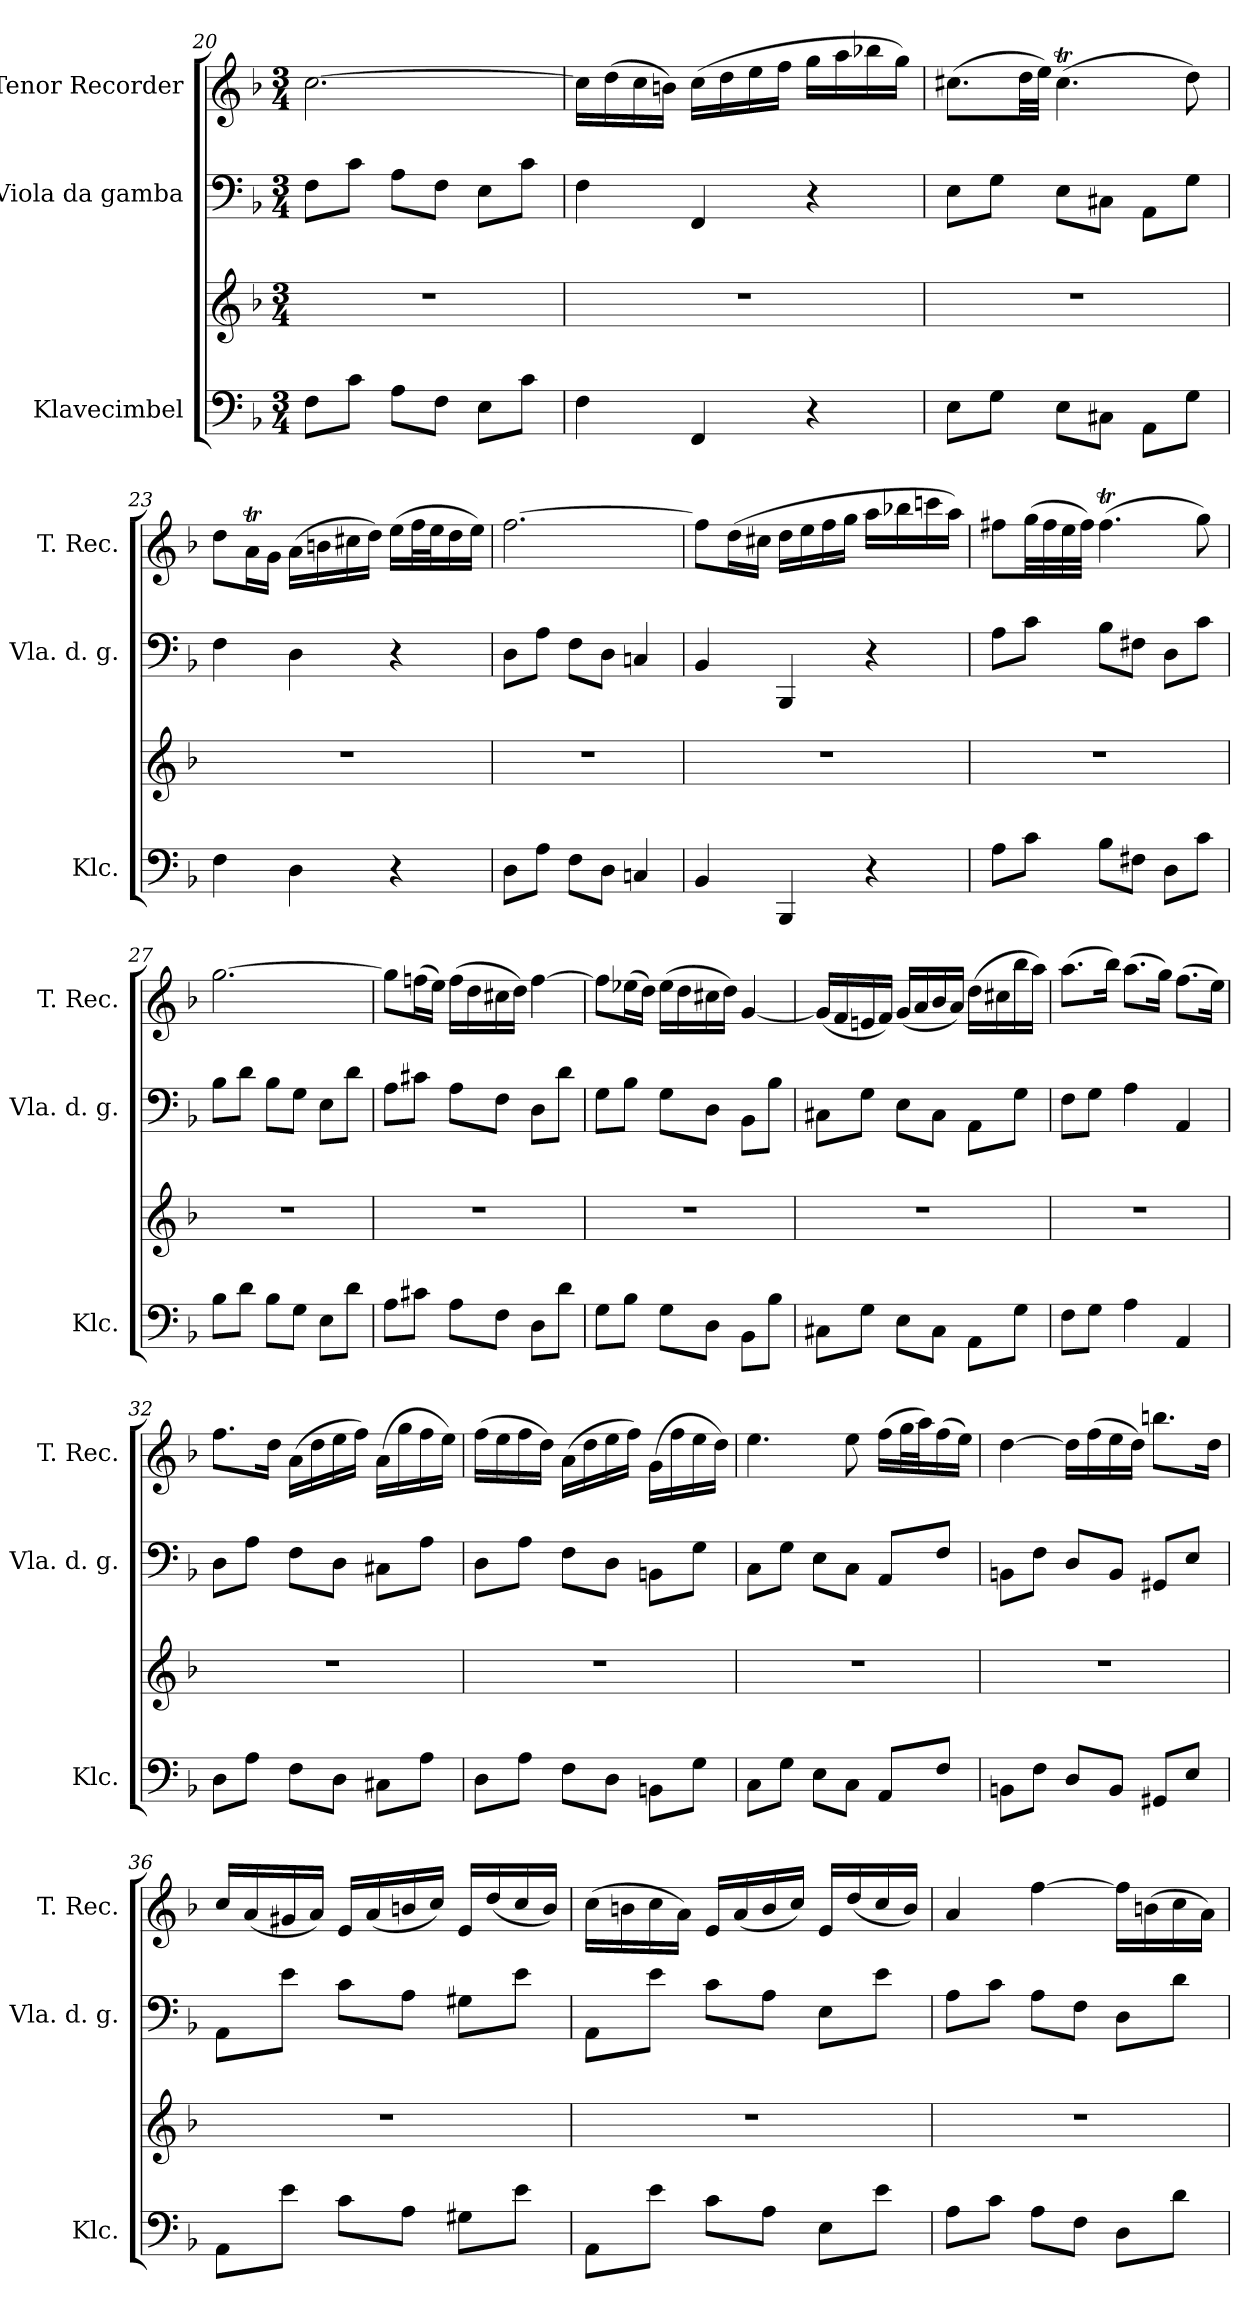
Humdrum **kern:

**kern	**kern	**kern	**kern
*part3	*part3	*part2	*part1
*staff4	*staff3	*staff2	*staff1
*I"Klavecimbel	*	*I"Viola da gamba	*I"Tenor Recorder
*I'Klc.	*	*I'Vla. d. g.	*I'T. Rec.
*clefF4	*clefG2	*clefF4	*clefG2
*k[b-]	*k[b-]	*k[b-]	*k[b-]
*M3/4	*M3/4	*M3/4	*M3/4
=20	=20	=20	=20
8F\L	2.r	8F\L	[2.cc\
8c\J	.	8c\J	.
8A\L	.	8A\L	.
8F\J	.	8F\J	.
8E\L	.	8E\L	.
8c\J	.	8c\J	.
=21	=21	=21	=21
4F\	2.r	4F\	16cc\LL]
.	.	.	(16dd\
.	.	.	16cc\
.	.	.	16bn\JJ)
4FF/	.	4FF/	(16cc\LL
.	.	.	16dd\
.	.	.	16ee\
.	.	.	16ff\JJ
4r	.	4r	16gg\LL
.	.	.	16aa\
.	.	.	16bb-X\
.	.	.	16gg\JJ)
=22	=22	=22	=22
8E\L	2.r	8E\L	(8.cc#X\L
8G\J	.	8G\J	.
.	.	.	32dd\LL
.	.	.	32ee\JJJ)
8E\L	.	8E\L	(4.cc#t\
8C#X\J	.	8C#X\J	.
8AA\L	.	8AA\L	.
8G\J	.	8G\J	8dd\)
!!LO:PB:g=z
=23	=23	=23	=23
4F\	2.r	4F\	8dd\L
.	.	.	16at\L
.	.	.	16g\JJ
4D\	.	4D\	(16a\LL
.	.	.	16bn\
.	.	.	16cc#X\
.	.	.	16dd\JJ)
4r	.	4r	(16ee\LL
.	.	.	32ff\L
.	.	.	32ee\J
.	.	.	16dd\
.	.	.	16ee\JJ)
=24	=24	=24	=24
8D\L	2.r	8D\L	[2.ff\
8A\J	.	8A\J	.
8F\L	.	8F\L	.
8D\J	.	8D\J	.
4Cn/	.	4Cn/	.
=25	=25	=25	=25
4BB-/	2.r	4BB-/	8ff\L]
.	.	.	(16dd\L
.	.	.	16cc#X\JJ
4BBB-/	.	4BBB-/	16dd\LL
.	.	.	16ee\
.	.	.	16ff\
.	.	.	16gg\JJ
4r	.	4r	16aa\LL
.	.	.	16bb-X\
.	.	.	16cccn\
.	.	.	16aa\JJ)
!!LO:LB:g=z
=26	=26	=26	=26
8A\L	2.r	8A\L	8ff#X\L
8c\J	.	8c\J	(32gg\LL
.	.	.	32ff#\
.	.	.	32ee\
.	.	.	32ff#\JJJ)
8B-\L	.	8B-\L	(4.ff#t\
8F#X\J	.	8F#X\J	.
8D\L	.	8D\L	.
8c\J	.	8c\J	8gg\)
=27	=27	=27	=27
8B-\L	2.r	8B-\L	[2.gg\
8d\J	.	8d\J	.
8B-\L	.	8B-\L	.
8G\J	.	8G\J	.
8E\L	.	8E\L	.
8d\J	.	8d\J	.
=28	=28	=28	=28
8A\L	2.r	8A\L	8gg\L]
8c#X\J	.	8c#X\J	(16ffn\L
.	.	.	16ee\JJ)
8A\L	.	8A\L	(16ff\LL
.	.	.	16dd\
8F\J	.	8F\J	16cc#X\
.	.	.	16dd\JJ)
8D\L	.	8D\L	[4ff\
8d\J	.	8d\J	.
=29	=29	=29	=29
8G\L	2.r	8G\L	8ff\L]
8B-\J	.	8B-\J	(16ee-X\L
.	.	.	16dd\JJ)
8G\L	.	8G\L	(16ee-\LL
.	.	.	16dd\
8D\J	.	8D\J	16cc#X\
.	.	.	16dd\JJ)
8BB-\L	.	8BB-\L	[4g/
8B-\J	.	8B-\J	.
!!LO:LB:g=z
=30	=30	=30	=30
8C#X\L	2.r	8C#X\L	(16g/LL]
.	.	.	16f/
8G\J	.	8G\J	16en/
.	.	.	16f/JJ)
8E\L	.	8E\L	(16g/LL
.	.	.	16a/
8C#\J	.	8C#\J	16b-/
.	.	.	16a/JJ)
8AA\L	.	8AA\L	(16dd\LL
.	.	.	16cc#X\
8G\J	.	8G\J	16bb-\
.	.	.	16aa\JJ)
=31	=31	=31	=31
8F\L	2.r	8F\L	(8.aa\L
8G\J	.	8G\J	.
.	.	.	16bb-\Jk)
4A\	.	4A\	(8.aa\L
.	.	.	16gg\Jk)
4AA/	.	4AA/	(8.ff\L
.	.	.	16ee\Jk)
=32	=32	=32	=32
8D\L	2.r	8D\L	8.ff\L
8A\J	.	8A\J	.
.	.	.	16dd\Jk
8F\L	.	8F\L	(16a\LL
.	.	.	16dd\
8D\J	.	8D\J	16ee\
.	.	.	16ff\JJ)
8C#X\L	.	8C#X\L	(16a\LL
.	.	.	16gg\
8A\J	.	8A\J	16ff\
.	.	.	16ee\JJ)
!!LO:LB:g=z
=33	=33	=33	=33
8D\L	2.r	8D\L	(16ff\LL
.	.	.	16ee\
8A\J	.	8A\J	16ff\
.	.	.	16dd\JJ)
8F\L	.	8F\L	(16a\LL
.	.	.	16dd\
8D\J	.	8D\J	16ee\
.	.	.	16ff\JJ)
8BBn\L	.	8BBn\L	(16g\LL
.	.	.	16ff\
8G\J	.	8G\J	16ee\
.	.	.	16dd\JJ)
=34	=34	=34	=34
8C\L	2.r	8C\L	4.ee\
8G\J	.	8G\J	.
8E\L	.	8E\L	.
8C\J	.	8C\J	8ee\
8AA/L	.	8AA/L	(16ff\LL
.	.	.	32gg\L
.	.	.	32aa\J)
8F/J	.	8F/J	(16ff\
.	.	.	16ee\JJ)
=35	=35	=35	=35
8BBn\L	2.r	8BBn\L	[4dd\
8F\J	.	8F\J	.
8D/L	.	8D/L	16dd\LL]
.	.	.	(16ff\
8BB/J	.	8BB/J	16ee\
.	.	.	16dd\JJ)
8GG#X/L	.	8GG#X/L	8.bbn\L
8E/J	.	8E/J	.
.	.	.	16dd\Jk
!!LO:LB:g=z
=36	=36	=36	=36
8AA\L	2.r	8AA\L	16cc/LL
.	.	.	(16a/
8e\J	.	8e\J	16g#X/
.	.	.	16a/JJ)
8c\L	.	8c\L	16e/LL
.	.	.	(16a/
8A\J	.	8A\J	16bn/
.	.	.	16cc/JJ)
8G#X\L	.	8G#X\L	16e/LL
.	.	.	(16dd/
8e\J	.	8e\J	16cc/
.	.	.	16b/JJ)
=37	=37	=37	=37
8AA\L	2.r	8AA\L	(16cc\LL
.	.	.	16bn\
8e\J	.	8e\J	16cc\
.	.	.	16a\JJ)
8c\L	.	8c\L	16e/LL
.	.	.	(16a/
8A\J	.	8A\J	16b/
.	.	.	16cc/JJ)
8E\L	.	8E\L	16e/LL
.	.	.	(16dd/
8e\J	.	8e\J	16cc/
.	.	.	16b/JJ)
=38	=38	=38	=38
8A\L	2.r	8A\L	4a/
8c\J	.	8c\J	.
8A\L	.	8A\L	[4ff\
8F\J	.	8F\J	.
8D\L	.	8D\L	16ff\LL]
.	.	.	(16bn\
8d\J	.	8d\J	16cc\
.	.	.	16a\JJ)
=	=	=	=
*-	*-	*-	*-
